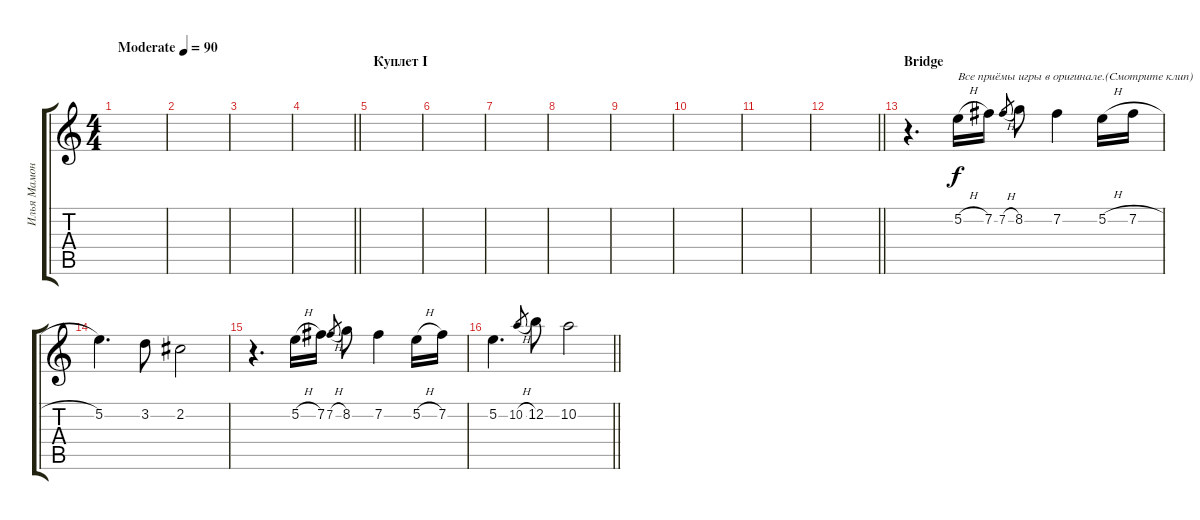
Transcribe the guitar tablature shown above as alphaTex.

\track ("Илья Мамонтов " "Илья Мамон") {instrument acousticguitarnylon}
\staff {score tabs}
\tuning (E4 B3 G3 D3 A2 E2) {hide}
\ts (4 4)
\tempo (90 "Moderate")
\clef g2
\ks c
|
|
|
\barLineRight lightlight
|
\section ("" "Куплет I")
|
|
|
|
|
|
|
\barLineRight lightlight
|
\section ("" "Bridge")
r.4{d} 5.2{h}.16{txt "Все приёмы игры в оригинале.(Смотрите клип)"} 7.2.16 7.2{h}.8{gr} 8.2.8 7.2.4 5.2{h}.16 7.2{h}.16 |
5.2.4{d} 3.2.8 2.2.2 |
r.4{d} 5.2{h}.16 7.2.16 7.2{h}.8{gr} 8.2.8 7.2.4 5.2{h}.16 7.2.16 |
\barLineRight lightlight
5.2.4{d} 10.2{h}.8{gr} 12.2.8 10.2.2
